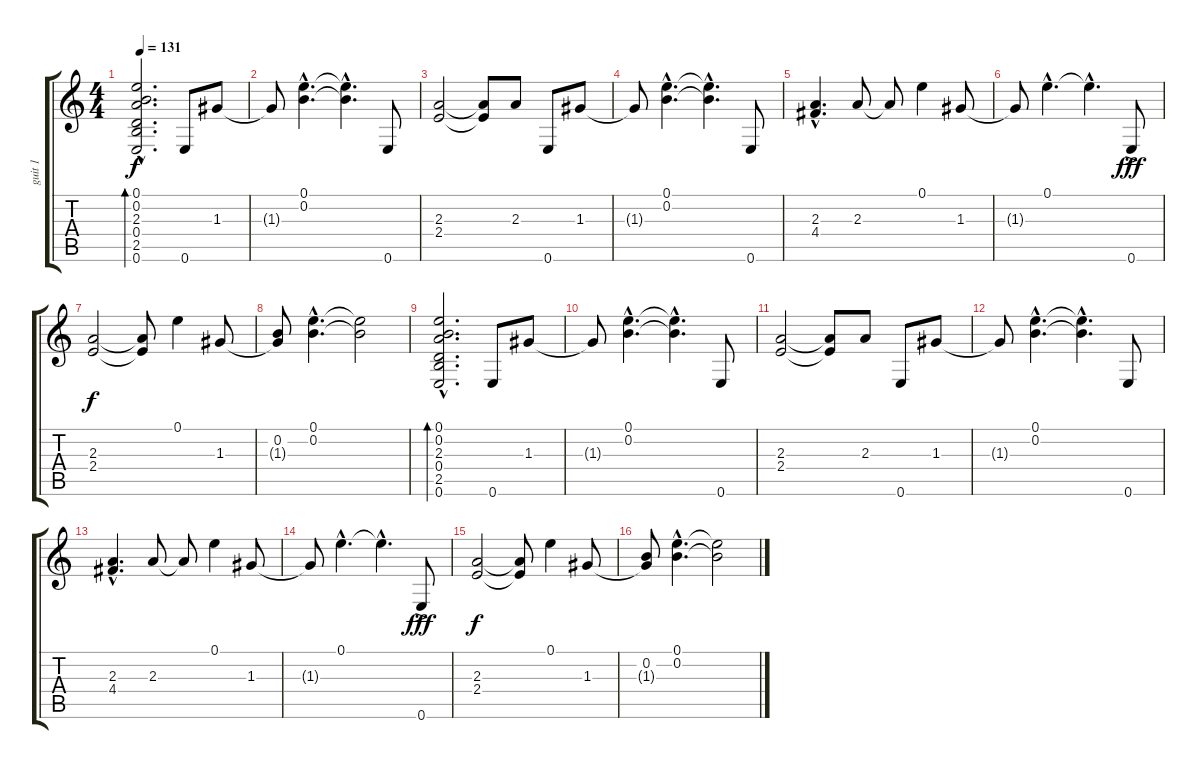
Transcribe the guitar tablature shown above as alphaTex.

\track ("guit 1" "guit 1") {instrument acousticguitarnylon}
\staff {score tabs}
\tuning (E4 B3 G3 D3 A2 E2) {hide}
\ts (4 4)
\tempo 131
\clef g2
\ks c
(0.1{hac} 0.2{hac} 2.3{hac} 0.4{hac} 2.5{hac} 0.6{hac}).2{d bd 120 dy f instrument acousticguitarnylon} 0.6.8 1.3.8 |
1.3{t}.8 (0.1{hac} 0.2{hac}).4{d} (0.1{hac t} 0.2{hac t}).4{d} 0.6.8 |
(2.3 2.4).2 (2.3{t} 2.4{t}).8 2.3.8 0.6.8 1.3.8 |
1.3{t}.8 (0.1{hac} 0.2{hac}).4{d} (0.1{hac t} 0.2{hac t}).4{d} 0.6.8 |
(2.3{hac} 4.4{hac}).4{d} 2.3.8 2.3{t}.8 0.1.4 1.3.8 |
1.3{t}.8 0.1{hac}.4{d} 0.1{hac t}.4{d} 0.6{ac}.8{dy fff} |
(2.3 2.4).2{dy f} (2.3{t} 2.4{t}).8 0.1.4 1.3.8 |
(0.2 1.3{t}).8 (0.1{hac} 0.2{hac}).4{d} (0.1{t} 0.2{t}).2 |
(0.1{hac} 0.2{hac} 2.3{hac} 0.4{hac} 2.5{hac} 0.6{hac}).2{d bd 120} 0.6.8 1.3.8 |
1.3{t}.8 (0.1{hac} 0.2{hac}).4{d} (0.1{hac t} 0.2{hac t}).4{d} 0.6.8 |
(2.3 2.4).2 (2.3{t} 2.4{t}).8 2.3.8 0.6.8 1.3.8 |
1.3{t}.8 (0.1{hac} 0.2{hac}).4{d} (0.1{hac t} 0.2{hac t}).4{d} 0.6.8 |
(2.3{hac} 4.4{hac}).4{d} 2.3.8 2.3{t}.8 0.1.4 1.3.8 |
1.3{t}.8 0.1{hac}.4{d} 0.1{hac t}.4{d} 0.6{ac}.8{dy fff} |
(2.3 2.4).2{dy f} (2.3{t} 2.4{t}).8 0.1.4 1.3.8 |
(0.2 1.3{t}).8 (0.1{hac} 0.2{hac}).4{d} (0.1{t} 0.2{t}).2
